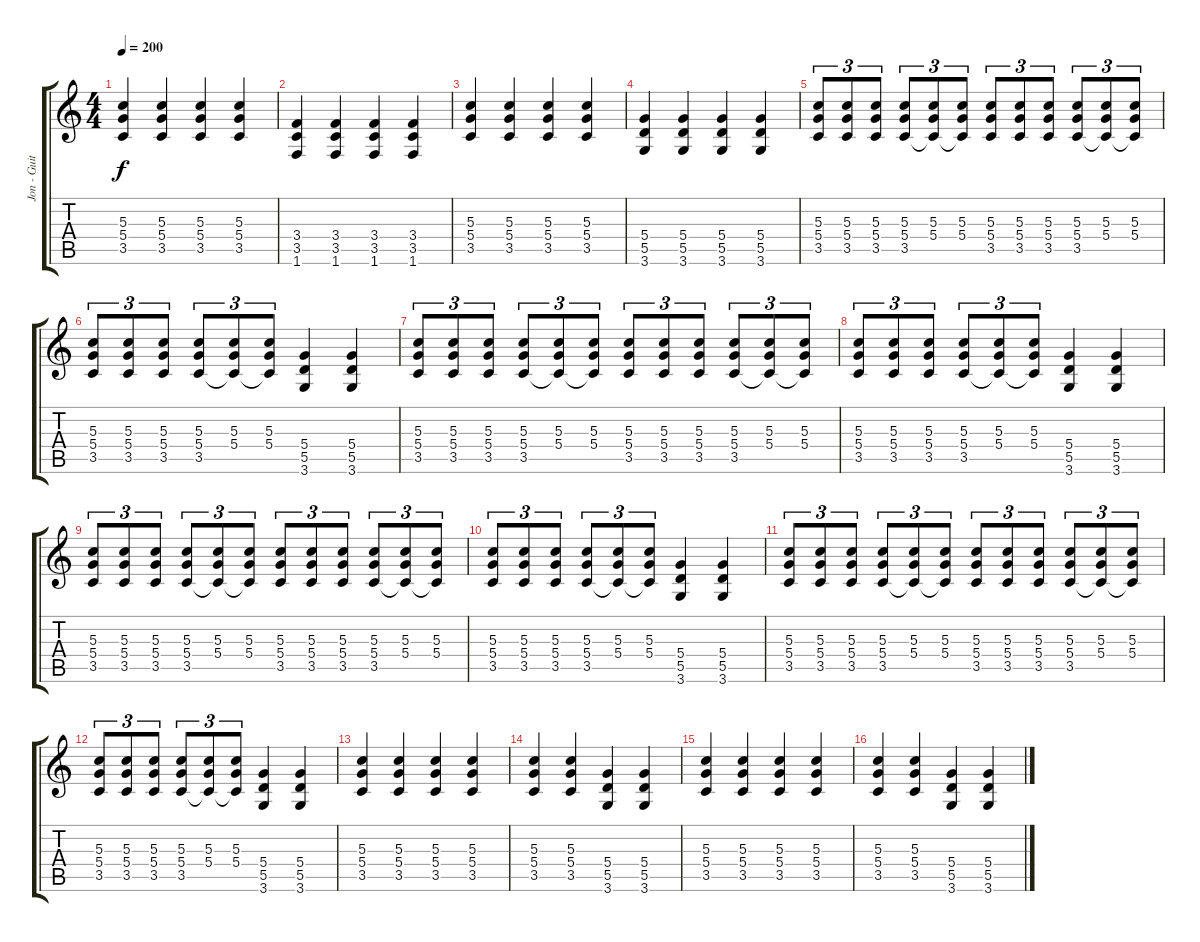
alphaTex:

\track ("Jon - Guitar" "Jon - Guit") {instrument overdrivenguitar}
\staff {score tabs}
\tuning (E4 B3 G3 D3 A2 E2) {hide}
\ts (4 4)
\tempo 200
\clef g2
\ks c
(5.3 5.4 3.5).4{dy f} (5.3 5.4 3.5).4 (5.3 5.4 3.5).4 (5.3 5.4 3.5).4 |
(3.4 3.5 1.6).4 (3.4 3.5 1.6).4 (3.4 3.5 1.6).4 (3.4 3.5 1.6).4 |
(5.3 5.4 3.5).4 (5.3 5.4 3.5).4 (5.3 5.4 3.5).4 (5.3 5.4 3.5).4 |
(5.4 5.5 3.6).4 (5.4 5.5 3.6).4 (5.4 5.5 3.6).4 (5.4 5.5 3.6).4 |
(5.3 5.4 3.5).8{tu (3 2)} (5.3 5.4 3.5).8{tu (3 2)} (5.3 5.4 3.5).8{tu (3 2)} (5.3 5.4 3.5).8{tu (3 2)} (5.3 5.4 3.5{t}).8{tu (3 2)} (5.3 5.4 3.5{t}).8{tu (3 2)} (5.3 5.4 3.5).8{tu (3 2)} (5.3 5.4 3.5).8{tu (3 2)} (5.3 5.4 3.5).8{tu (3 2)} (5.3 5.4 3.5).8{tu (3 2)} (5.3 5.4 3.5{t}).8{tu (3 2)} (5.3 5.4 3.5{t}).8{tu (3 2)} |
(5.3 5.4 3.5).8{tu (3 2)} (5.3 5.4 3.5).8{tu (3 2)} (5.3 5.4 3.5).8{tu (3 2)} (5.3 5.4 3.5).8{tu (3 2)} (5.3 5.4 3.5{t}).8{tu (3 2)} (5.3 5.4 3.5{t}).8{tu (3 2)} (5.4 5.5 3.6).4 (5.4 5.5 3.6).4 |
(5.3 5.4 3.5).8{tu (3 2)} (5.3 5.4 3.5).8{tu (3 2)} (5.3 5.4 3.5).8{tu (3 2)} (5.3 5.4 3.5).8{tu (3 2)} (5.3 5.4 3.5{t}).8{tu (3 2)} (5.3 5.4 3.5{t}).8{tu (3 2)} (5.3 5.4 3.5).8{tu (3 2)} (5.3 5.4 3.5).8{tu (3 2)} (5.3 5.4 3.5).8{tu (3 2)} (5.3 5.4 3.5).8{tu (3 2)} (5.3 5.4 3.5{t}).8{tu (3 2)} (5.3 5.4 3.5{t}).8{tu (3 2)} |
(5.3 5.4 3.5).8{tu (3 2)} (5.3 5.4 3.5).8{tu (3 2)} (5.3 5.4 3.5).8{tu (3 2)} (5.3 5.4 3.5).8{tu (3 2)} (5.3 5.4 3.5{t}).8{tu (3 2)} (5.3 5.4 3.5{t}).8{tu (3 2)} (5.4 5.5 3.6).4 (5.4 5.5 3.6).4 |
(5.3 5.4 3.5).8{tu (3 2)} (5.3 5.4 3.5).8{tu (3 2)} (5.3 5.4 3.5).8{tu (3 2)} (5.3 5.4 3.5).8{tu (3 2)} (5.3 5.4 3.5{t}).8{tu (3 2)} (5.3 5.4 3.5{t}).8{tu (3 2)} (5.3 5.4 3.5).8{tu (3 2)} (5.3 5.4 3.5).8{tu (3 2)} (5.3 5.4 3.5).8{tu (3 2)} (5.3 5.4 3.5).8{tu (3 2)} (5.3 5.4 3.5{t}).8{tu (3 2)} (5.3 5.4 3.5{t}).8{tu (3 2)} |
(5.3 5.4 3.5).8{tu (3 2)} (5.3 5.4 3.5).8{tu (3 2)} (5.3 5.4 3.5).8{tu (3 2)} (5.3 5.4 3.5).8{tu (3 2)} (5.3 5.4 3.5{t}).8{tu (3 2)} (5.3 5.4 3.5{t}).8{tu (3 2)} (5.4 5.5 3.6).4 (5.4 5.5 3.6).4 |
(5.3 5.4 3.5).8{tu (3 2)} (5.3 5.4 3.5).8{tu (3 2)} (5.3 5.4 3.5).8{tu (3 2)} (5.3 5.4 3.5).8{tu (3 2)} (5.3 5.4 3.5{t}).8{tu (3 2)} (5.3 5.4 3.5{t}).8{tu (3 2)} (5.3 5.4 3.5).8{tu (3 2)} (5.3 5.4 3.5).8{tu (3 2)} (5.3 5.4 3.5).8{tu (3 2)} (5.3 5.4 3.5).8{tu (3 2)} (5.3 5.4 3.5{t}).8{tu (3 2)} (5.3 5.4 3.5{t}).8{tu (3 2)} |
(5.3 5.4 3.5).8{tu (3 2)} (5.3 5.4 3.5).8{tu (3 2)} (5.3 5.4 3.5).8{tu (3 2)} (5.3 5.4 3.5).8{tu (3 2)} (5.3 5.4 3.5{t}).8{tu (3 2)} (5.3 5.4 3.5{t}).8{tu (3 2)} (5.4 5.5 3.6).4 (5.4 5.5 3.6).4 |
(5.3 5.4 3.5).4 (5.3 5.4 3.5).4 (5.3 5.4 3.5).4 (5.3 5.4 3.5).4 |
(5.3 5.4 3.5).4 (5.3 5.4 3.5).4 (5.4 5.5 3.6).4 (5.4 5.5 3.6).4 |
(5.3 5.4 3.5).4 (5.3 5.4 3.5).4 (5.3 5.4 3.5).4 (5.3 5.4 3.5).4 |
(5.3 5.4 3.5).4 (5.3 5.4 3.5).4 (5.4 5.5 3.6).4 (5.4 5.5 3.6).4
